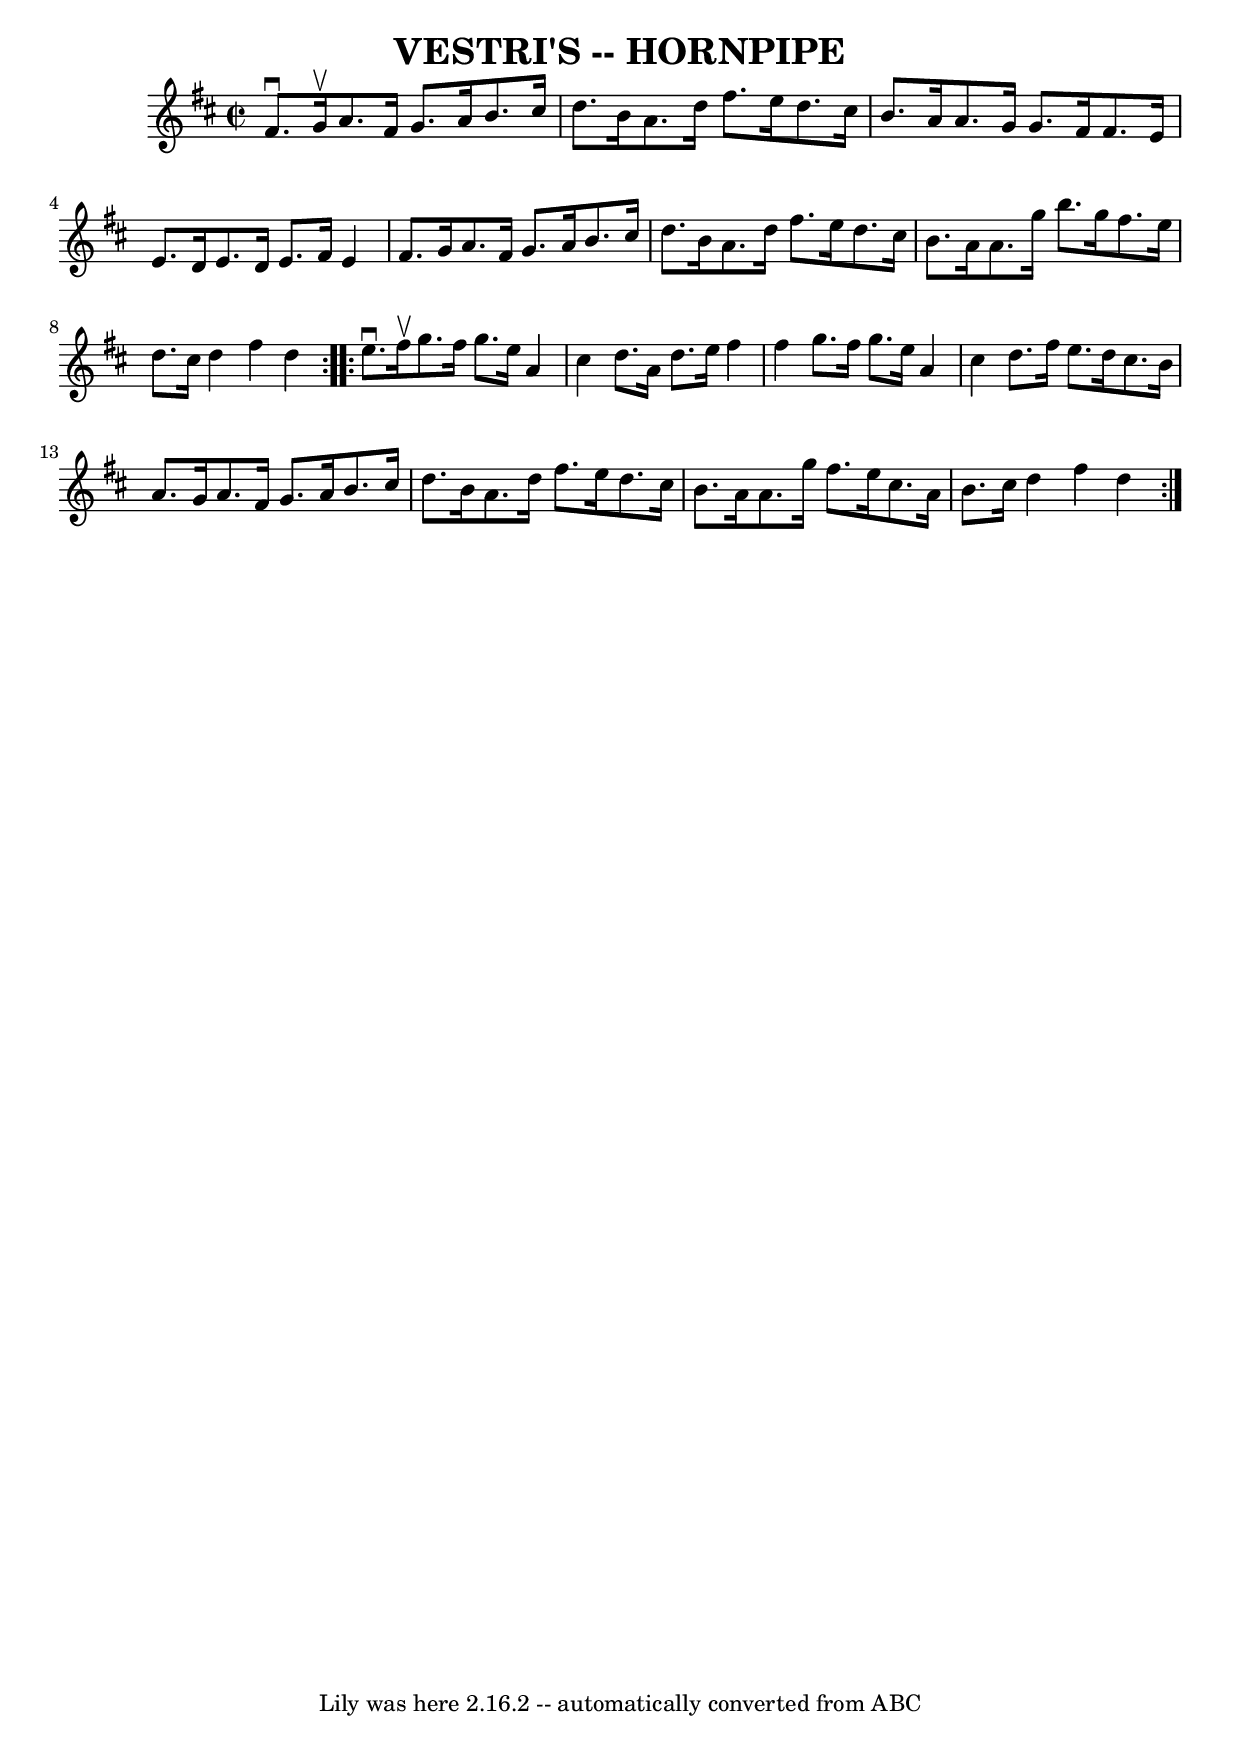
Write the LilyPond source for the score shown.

\version "2.16.2"
\include "Mammoth.ily"
\header {
  %% book = "Ryan's Mammoth Collection of Fiddle Tunes"
  crossRefNumber = "1"
  footnotes = ""
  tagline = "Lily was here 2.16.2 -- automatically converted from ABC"
  title = "VESTRI'S -- HORNPIPE"

}
voicedefault =  {



  \repeat volta 2 {

    \override Staff.TimeSignature #'style = #'C
    \time 2/2 
    \key d \major fis'8.^\downbow g'16^\upbow       |
    
    a'8. fis'16 g'8. a'16 b'8. cis''16 d''8. b'16    |
    
    a'8. d''16 fis''8. e''16 d''8. cis''16 b'8. a'16    
    |
    a'8. g'16 g'8. fis'16 fis'8. e'16 e'8. d'16    
    |
    e'8. d'16 e'8. fis'16 e'4 fis'8. g'16    |
    
    |
    a'8. fis'16 g'8. a'16 b'8. cis''16 d''8.    
    b'16    |
    a'8. d''16 fis''8. e''16 d''8. cis''16    
    b'8. a'16    |
    a'8. g''16 b''8. g''16 fis''8. e''16  
    d''8. cis''16    |
    d''4 fis''4 d''4    
  }     

  \repeat volta 2 {
    e''8.^\downbow fis''16^\upbow       |
    g''8.    
    fis''16 g''8. e''16 a'4 cis''4    |
    d''8. a'16 d''8. 
    e''16 fis''4 fis''4    |
    g''8. fis''16 g''8. e''16   
    a'4 cis''4    |
    d''8. fis''16 e''8. d''16 cis''8.    
    b'16 a'8. g'16    |
    |
    a'8. fis'16 g'8. a'16  
    b'8. cis''16 d''8. b'16    |
    a'8. d''16 fis''8.    
    e''16 d''8. cis''16 b'8. a'16    |
    a'8. g''16    
    fis''8. e''16 cis''8. a'16 b'8. cis''16    |
    d''4    
    fis''4 d''4    
  }   

}

\score{
  <<

    \context Staff="default"
    {
      \voicedefault 
      
    }

  >>
  \layout {
    
  }
  \midi {
  }

}
